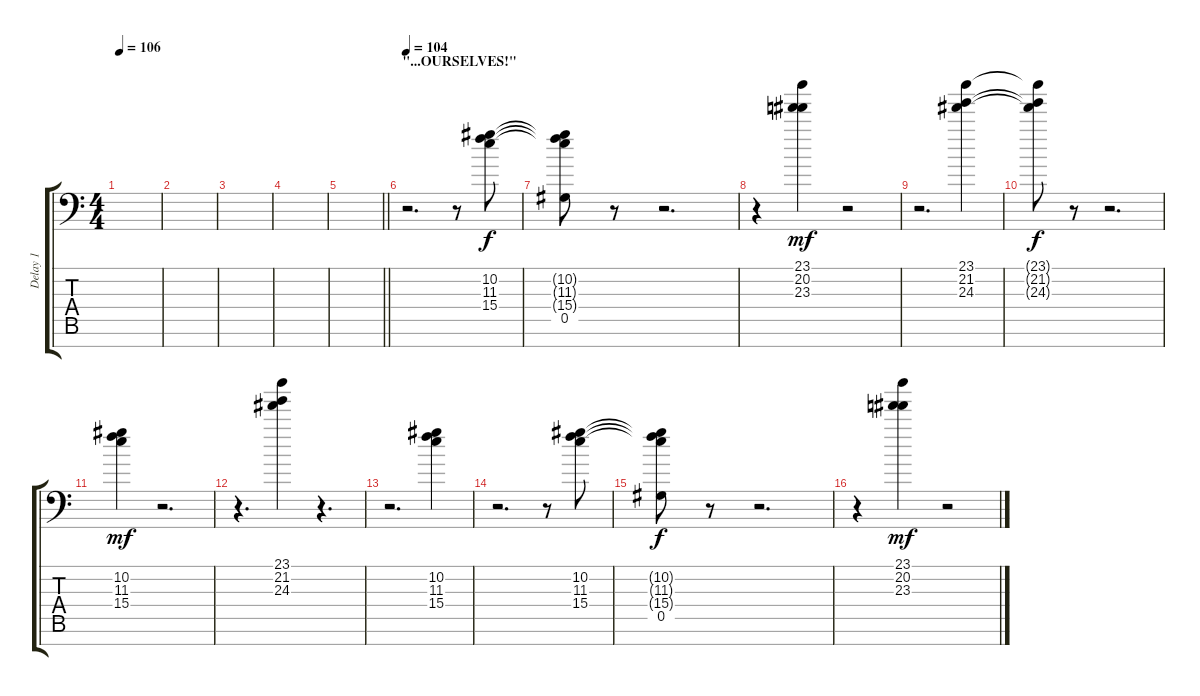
\track ("Delay 1" "Delay 1") {instrument distortionguitar}
\staff {score tabs}
\tuning (Eb4 Bb3 Gb3 Db3 Ab2 Eb2 Ab1) {hide}
\ts (4 4)
\tempo 106
\clef f4
\ks c
|
|
|
|
\barLineRight lightlight
|
\section ("" "\"...OURSELVES!\"")
\tempo 104
r.2{d} r.8 (10.2 11.3 15.4).8 |
(10.2{t} 11.3{t} 15.4{t} 0.5).8{dy f} r.8 r.2{d} |
r.4 (23.1 20.2 23.3).4{dy mf} r.2 |
r.2{d} (23.1 21.2 24.3).4 |
(23.1{t} 21.2{t} 24.3{t}).8{dy f} r.8 r.2{d} |
(10.2 11.3 15.4).4{dy mf} r.2{d} |
r.4{d} (23.1 21.2 24.3).4 r.4{d} |
r.2{d} (10.2 11.3 15.4).4 |
r.2{d} r.8 (10.2 11.3 15.4).8 |
(10.2{t} 11.3{t} 15.4{t} 0.5).8{dy f} r.8 r.2{d} |
r.4 (23.1 20.2 23.3).4{dy mf} r.2
